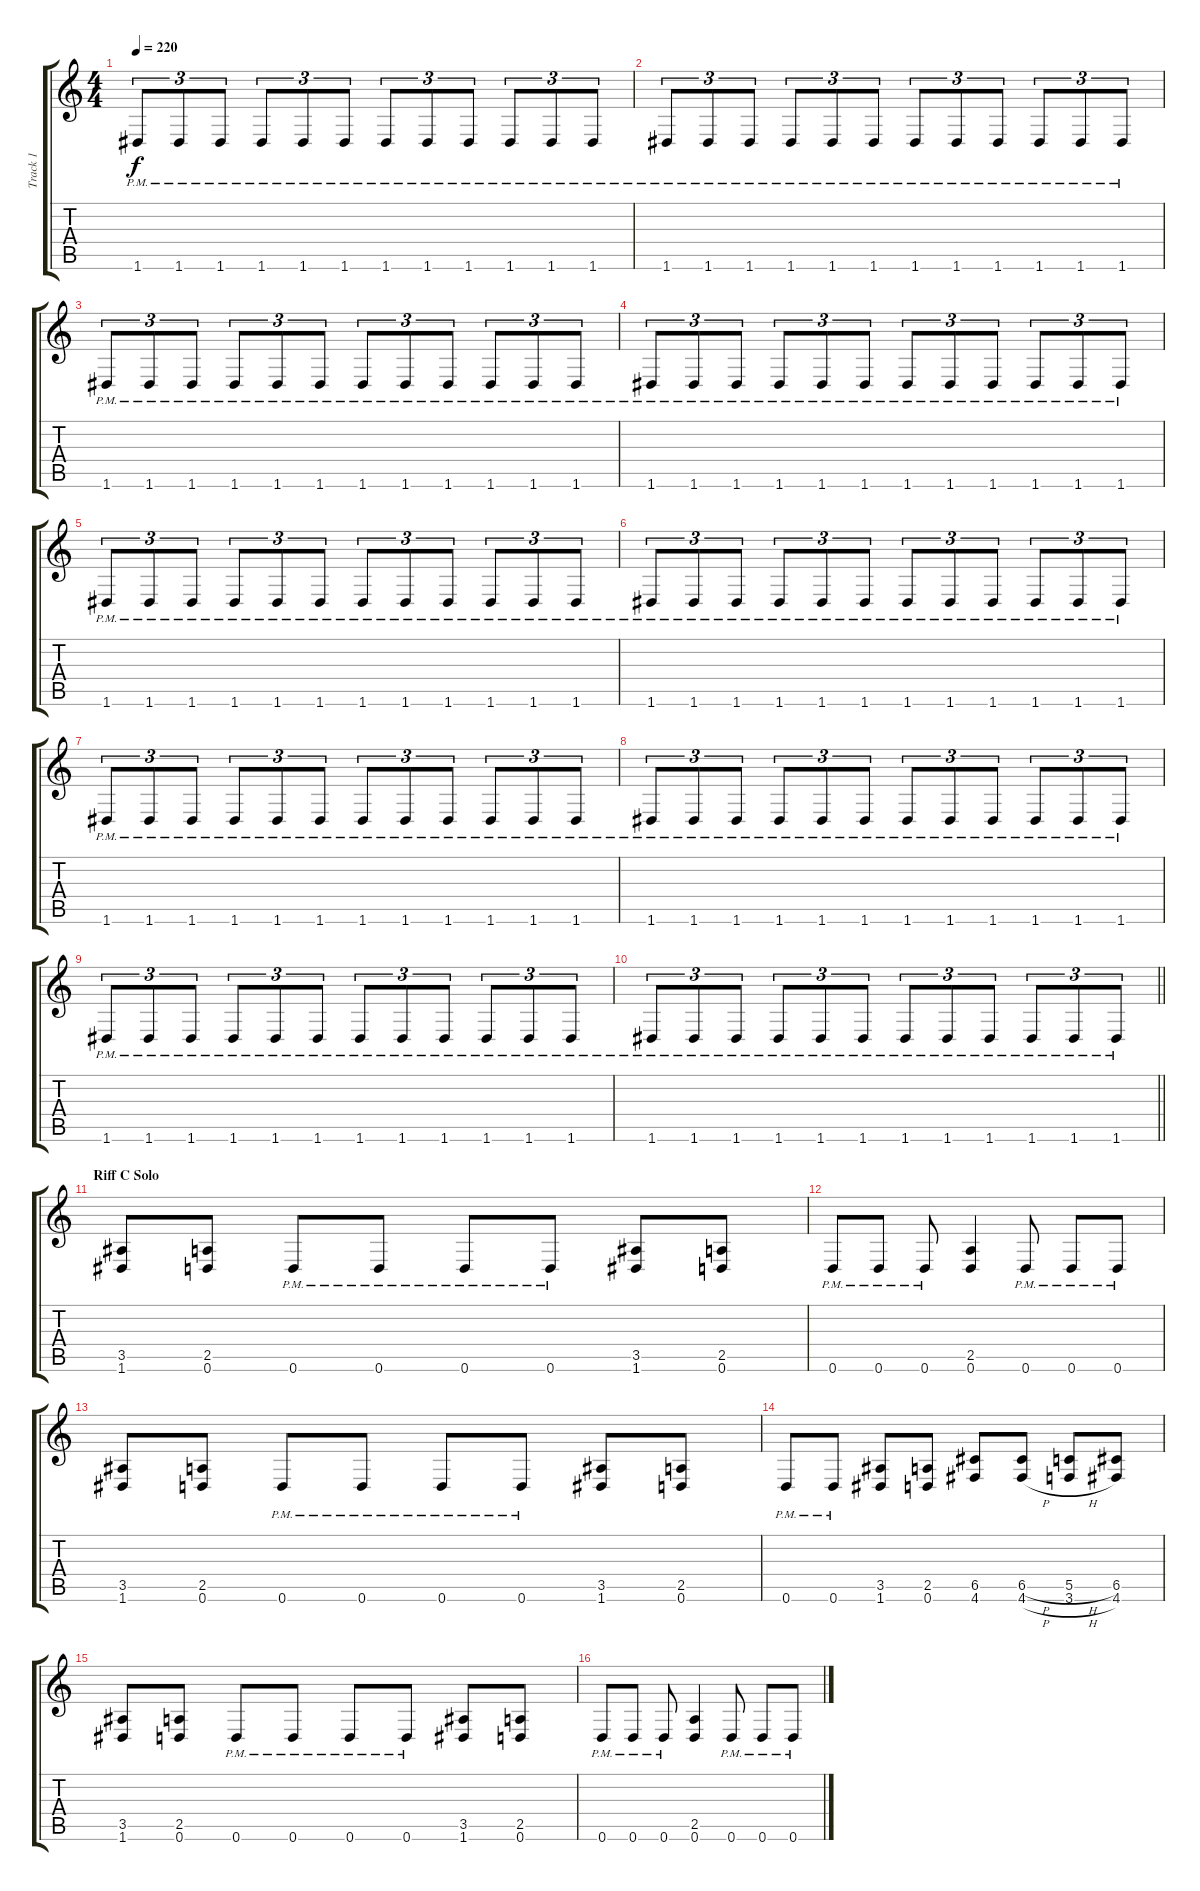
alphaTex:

\track ("Track 1" "Track 1") {instrument distortionguitar}
\staff {score tabs}
\tuning (D4 A3 F3 C3 G2 D2) {hide}
\ts (4 4)
\tempo 220
\clef g2
\ks c
1.6{pm}.8{tu (3 2) dy f} 1.6{pm}.8{tu (3 2)} 1.6{pm}.8{tu (3 2)} 1.6{pm}.8{tu (3 2)} 1.6{pm}.8{tu (3 2)} 1.6{pm}.8{tu (3 2)} 1.6{pm}.8{tu (3 2)} 1.6{pm}.8{tu (3 2)} 1.6{pm}.8{tu (3 2)} 1.6{pm}.8{tu (3 2)} 1.6{pm}.8{tu (3 2)} 1.6{pm}.8{tu (3 2)} |
1.6{pm}.8{tu (3 2)} 1.6{pm}.8{tu (3 2)} 1.6{pm}.8{tu (3 2)} 1.6{pm}.8{tu (3 2)} 1.6{pm}.8{tu (3 2)} 1.6{pm}.8{tu (3 2)} 1.6{pm}.8{tu (3 2)} 1.6{pm}.8{tu (3 2)} 1.6{pm}.8{tu (3 2)} 1.6{pm}.8{tu (3 2)} 1.6{pm}.8{tu (3 2)} 1.6{pm}.8{tu (3 2)} |
1.6{pm}.8{tu (3 2)} 1.6{pm}.8{tu (3 2)} 1.6{pm}.8{tu (3 2)} 1.6{pm}.8{tu (3 2)} 1.6{pm}.8{tu (3 2)} 1.6{pm}.8{tu (3 2)} 1.6{pm}.8{tu (3 2)} 1.6{pm}.8{tu (3 2)} 1.6{pm}.8{tu (3 2)} 1.6{pm}.8{tu (3 2)} 1.6{pm}.8{tu (3 2)} 1.6{pm}.8{tu (3 2)} |
1.6{pm}.8{tu (3 2)} 1.6{pm}.8{tu (3 2)} 1.6{pm}.8{tu (3 2)} 1.6{pm}.8{tu (3 2)} 1.6{pm}.8{tu (3 2)} 1.6{pm}.8{tu (3 2)} 1.6{pm}.8{tu (3 2)} 1.6{pm}.8{tu (3 2)} 1.6{pm}.8{tu (3 2)} 1.6{pm}.8{tu (3 2)} 1.6{pm}.8{tu (3 2)} 1.6{pm}.8{tu (3 2)} |
1.6{pm}.8{tu (3 2)} 1.6{pm}.8{tu (3 2)} 1.6{pm}.8{tu (3 2)} 1.6{pm}.8{tu (3 2)} 1.6{pm}.8{tu (3 2)} 1.6{pm}.8{tu (3 2)} 1.6{pm}.8{tu (3 2)} 1.6{pm}.8{tu (3 2)} 1.6{pm}.8{tu (3 2)} 1.6{pm}.8{tu (3 2)} 1.6{pm}.8{tu (3 2)} 1.6{pm}.8{tu (3 2)} |
1.6{pm}.8{tu (3 2)} 1.6{pm}.8{tu (3 2)} 1.6{pm}.8{tu (3 2)} 1.6{pm}.8{tu (3 2)} 1.6{pm}.8{tu (3 2)} 1.6{pm}.8{tu (3 2)} 1.6{pm}.8{tu (3 2)} 1.6{pm}.8{tu (3 2)} 1.6{pm}.8{tu (3 2)} 1.6{pm}.8{tu (3 2)} 1.6{pm}.8{tu (3 2)} 1.6{pm}.8{tu (3 2)} |
1.6{pm}.8{tu (3 2)} 1.6{pm}.8{tu (3 2)} 1.6{pm}.8{tu (3 2)} 1.6{pm}.8{tu (3 2)} 1.6{pm}.8{tu (3 2)} 1.6{pm}.8{tu (3 2)} 1.6{pm}.8{tu (3 2)} 1.6{pm}.8{tu (3 2)} 1.6{pm}.8{tu (3 2)} 1.6{pm}.8{tu (3 2)} 1.6{pm}.8{tu (3 2)} 1.6{pm}.8{tu (3 2)} |
1.6{pm}.8{tu (3 2)} 1.6{pm}.8{tu (3 2)} 1.6{pm}.8{tu (3 2)} 1.6{pm}.8{tu (3 2)} 1.6{pm}.8{tu (3 2)} 1.6{pm}.8{tu (3 2)} 1.6{pm}.8{tu (3 2)} 1.6{pm}.8{tu (3 2)} 1.6{pm}.8{tu (3 2)} 1.6{pm}.8{tu (3 2)} 1.6{pm}.8{tu (3 2)} 1.6{pm}.8{tu (3 2)} |
1.6{pm}.8{tu (3 2)} 1.6{pm}.8{tu (3 2)} 1.6{pm}.8{tu (3 2)} 1.6{pm}.8{tu (3 2)} 1.6{pm}.8{tu (3 2)} 1.6{pm}.8{tu (3 2)} 1.6{pm}.8{tu (3 2)} 1.6{pm}.8{tu (3 2)} 1.6{pm}.8{tu (3 2)} 1.6{pm}.8{tu (3 2)} 1.6{pm}.8{tu (3 2)} 1.6{pm}.8{tu (3 2)} |
\barLineRight lightlight
1.6{pm}.8{tu (3 2)} 1.6{pm}.8{tu (3 2)} 1.6{pm}.8{tu (3 2)} 1.6{pm}.8{tu (3 2)} 1.6{pm}.8{tu (3 2)} 1.6{pm}.8{tu (3 2)} 1.6{pm}.8{tu (3 2)} 1.6{pm}.8{tu (3 2)} 1.6{pm}.8{tu (3 2)} 1.6{pm}.8{tu (3 2)} 1.6{pm}.8{tu (3 2)} 1.6{pm}.8{tu (3 2)} |
\section ("" "Riff C Solo")
(3.5 1.6).8 (2.5 0.6).8 0.6{pm}.8 0.6{pm}.8 0.6{pm}.8 0.6{pm}.8 (3.5 1.6).8 (2.5 0.6).8 |
0.6{pm}.8 0.6{pm}.8 0.6{pm}.8 (2.5 0.6).4 0.6{pm}.8 0.6{pm}.8 0.6{pm}.8 |
(3.5 1.6).8 (2.5 0.6).8 0.6{pm}.8 0.6{pm}.8 0.6{pm}.8 0.6{pm}.8 (3.5 1.6).8 (2.5 0.6).8 |
0.6{pm}.8 0.6{pm}.8 (3.5 1.6).8 (2.5 0.6).8 (6.5 4.6).8 (6.5{h} 4.6{h}).8 (5.5{h} 3.6{h}).8 (6.5 4.6).8 |
(3.5 1.6).8 (2.5 0.6).8 0.6{pm}.8 0.6{pm}.8 0.6{pm}.8 0.6{pm}.8 (3.5 1.6).8 (2.5 0.6).8 |
0.6{pm}.8 0.6{pm}.8 0.6{pm}.8 (2.5 0.6).4 0.6{pm}.8 0.6{pm}.8 0.6{pm}.8
